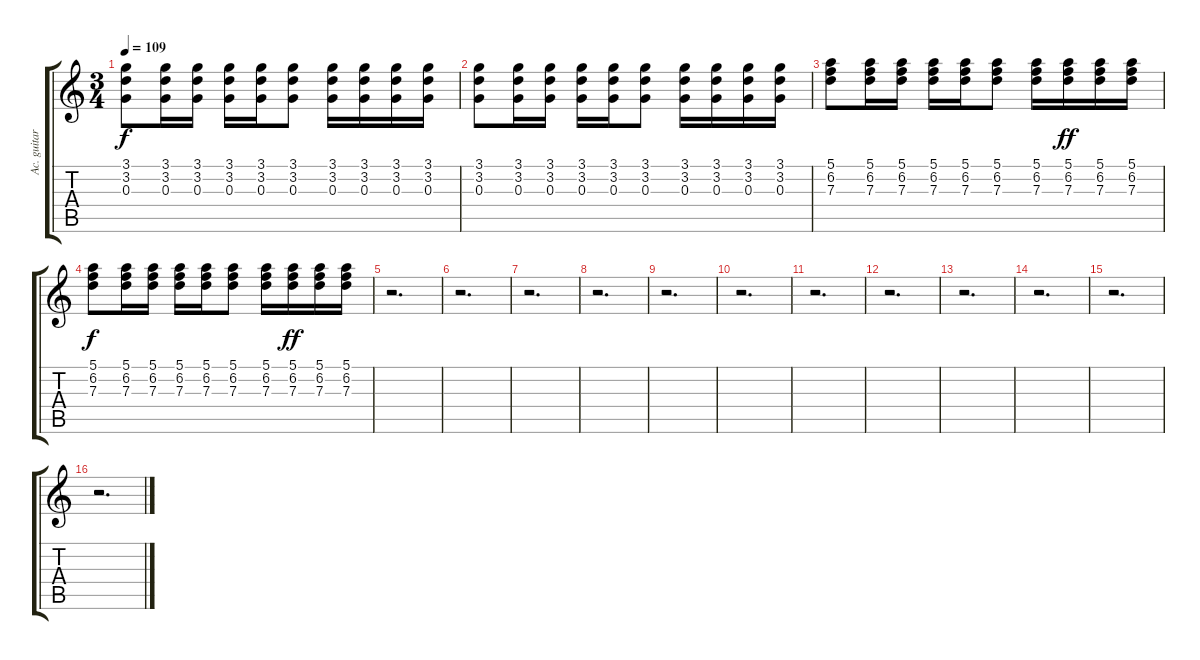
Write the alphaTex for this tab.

\track ("Ac. guitar" "Ac. guitar") {instrument acousticguitarsteel}
\staff {score tabs}
\tuning (E4 B3 G3 D3 A2 E2) {hide}
\ts (3 4)
\tempo 109
\clef g2
\ks c
(3.1 3.2 0.3).8{dy f} (3.1 3.2 0.3).16 (3.1 3.2 0.3).16 (3.1 3.2 0.3).16 (3.1 3.2 0.3).16 (3.1 3.2 0.3).8 (3.1 3.2 0.3).16 (3.1 3.2 0.3).16 (3.1 3.2 0.3).16 (3.1 3.2 0.3).16 |
(3.1 3.2 0.3).8 (3.1 3.2 0.3).16 (3.1 3.2 0.3).16 (3.1 3.2 0.3).16 (3.1 3.2 0.3).16 (3.1 3.2 0.3).8 (3.1 3.2 0.3).16 (3.1 3.2 0.3).16 (3.1 3.2 0.3).16 (3.1 3.2 0.3).16 |
(5.1 6.2 7.3).8 (5.1 6.2 7.3).16 (5.1 6.2 7.3).16 (5.1 6.2 7.3).16 (5.1 6.2 7.3).16 (5.1 6.2 7.3).8 (5.1 6.2 7.3).16 (5.1 6.2 7.3).16{dy ff} (5.1 6.2 7.3).16 (5.1 6.2 7.3).16 |
(5.1 6.2 7.3).8{dy f} (5.1 6.2 7.3).16 (5.1 6.2 7.3).16 (5.1 6.2 7.3).16 (5.1 6.2 7.3).16 (5.1 6.2 7.3).8 (5.1 6.2 7.3).16 (5.1 6.2 7.3).16{dy ff} (5.1 6.2 7.3).16 (5.1 6.2 7.3).16 |
r.2{d} |
r.2{d} |
r.2{d} |
r.2{d} |
r.2{d} |
r.2{d} |
r.2{d} |
r.2{d} |
r.2{d} |
r.2{d} |
r.2{d} |
r.2{d}
